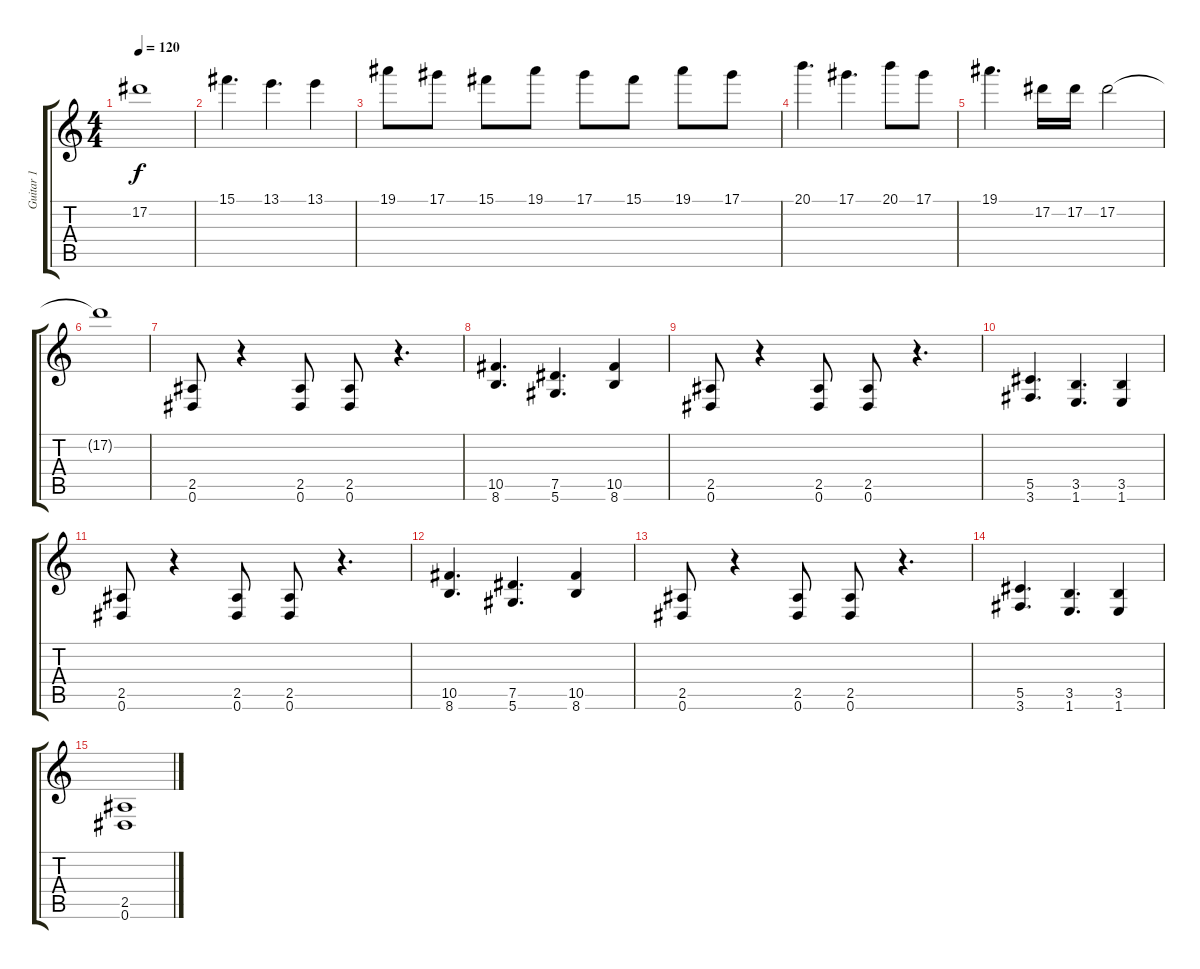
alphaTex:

\track ("Guitar 1" "Guitar 1") {instrument electricguitarclean}
\staff {score tabs}
\tuning (Eb4 Bb3 Gb3 Db3 Ab2 Eb2) {hide}
\ts (4 4)
\tempo 120
\clef g2
\ks c
17.2.1{dy f} |
15.1.4{d} 13.1.4{d} 13.1.4 |
19.1.8 17.1.8 15.1.8 19.1.8 17.1.8 15.1.8 19.1.8 17.1.8 |
20.1.4{d} 17.1.4{d} 20.1.8 17.1.8 |
19.1.4{d} 17.2.16 17.2.16 17.2.2 |
17.2{t}.1 |
(2.5 0.6).8 r.4 (2.5 0.6).8 (2.5 0.6).8 r.4{d} |
(10.5 8.6).4{d} (7.5 5.6).4{d} (10.5 8.6).4 |
(2.5 0.6).8 r.4 (2.5 0.6).8 (2.5 0.6).8 r.4{d} |
(5.5 3.6).4{d} (3.5 1.6).4{d} (3.5 1.6).4 |
(2.5 0.6).8 r.4 (2.5 0.6).8 (2.5 0.6).8 r.4{d} |
(10.5 8.6).4{d} (7.5 5.6).4{d} (10.5 8.6).4 |
(2.5 0.6).8 r.4 (2.5 0.6).8 (2.5 0.6).8 r.4{d} |
(5.5 3.6).4{d} (3.5 1.6).4{d} (3.5 1.6).4 |
(2.5 0.6).1
